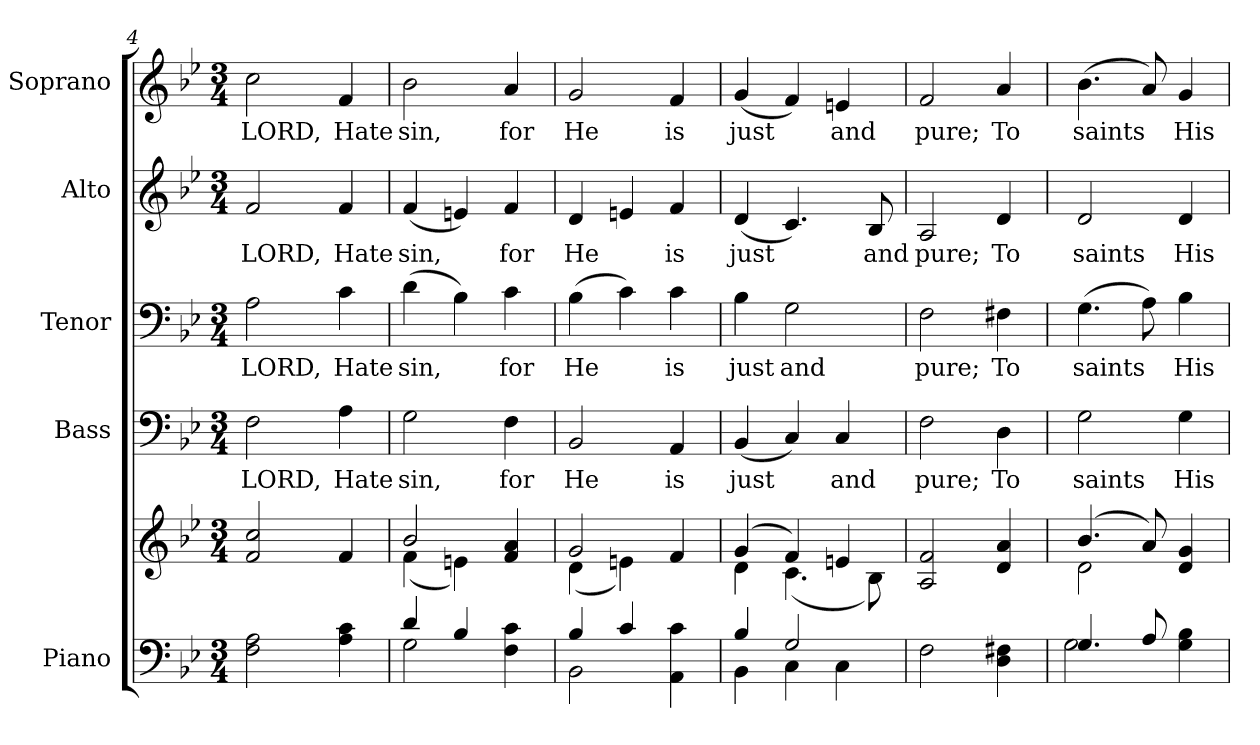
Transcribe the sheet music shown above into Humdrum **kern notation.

**kern	**kern	**kern	**text	**kern	**text	**kern	**text	**kern	**text
*part5	*part5	*part4	*part4	*part3	*part3	*part2	*part2	*part1	*part1
*staff6	*staff5	*staff4	*staff4	*staff3	*staff3	*staff2	*staff2	*staff1	*staff1
*I"Piano	*	*I"Bass	*	*I"Tenor	*	*I"Alto	*	*I"Soprano	*
*I'Pno.	*	*I'B.	*	*I'T.	*	*I'A.	*	*I'S.	*
*clefF4	*clefG2	*clefF4	*	*clefF4	*	*clefG2	*	*clefG2	*
*k[b-e-]	*k[b-e-]	*k[b-e-]	*	*k[b-e-]	*	*k[b-e-]	*	*k[b-e-]	*
*B-:	*B-:	*B-:	*	*B-:	*	*B-:	*	*B-:	*
*M3/4	*M3/4	*M3/4	*	*M3/4	*	*M3/4	*	*M3/4	*
=4	=4	=4	=4	=4	=4	=4	=4	=4	=4
!	!	!	!LO:LY:b:color=#000000	!	!	!	!	!	!
!	!	!	!	!	!LO:LY:b:color=#000000	!	!	!	!
!	!	!	!	!	!	!	!LO:LY:b:color=#000000	!	!
!	!	!	!	!	!	!	!	!	!LO:LY:b:color=#000000
2Fi\ 2Ai	2fi/ 2cci	2Fi\	LORD,	2Ai\	LORD,	2fi/	LORD,	2cci\	LORD,
!	!	!	!LO:LY:b:color=#000000	!	!	!	!	!	!
!	!	!	!	!	!LO:LY:b:color=#000000	!	!	!	!
!	!	!	!	!	!	!	!LO:LY:b:color=#000000	!	!
!	!	!	!	!	!	!	!	!	!LO:LY:b:color=#000000
4Ai\ 4ci	4fi/	4Ai\	Hate	4ci\	Hate	4fi/	Hate	4fi/	Hate
!!LO:PB:g=z
=5	=5	=5	=5	=5	=5	=5	=5	=5	=5
*^	*^	*	*	*	*	*	*	*	*
!	!	!	!	!	!LO:LY:b:color=#000000	!	!	!	!	!	!
!	!	!	!	!	!	!	!LO:LY:b:color=#000000	!	!	!	!
!	!	!	!	!	!	!	!	!	!LO:LY:b:color=#000000	!	!
!	!	!	!	!	!	!	!	!	!	!	!LO:LY:b:color=#000000
4di/	2Gi\	2b-i/	(4fi\	2Gi\	sin,	(4di\	sin,	(4fi/	sin,	2b-i\	sin,
4B-i/	.	.	4eni\)	.	.	4B-i\)	.	4eni/)	.	.	.
!	!	!	!	!	!LO:LY:b:color=#000000	!	!	!	!	!	!
!	!	!	!	!	!	!	!LO:LY:b:color=#000000	!	!	!	!
!	!	!	!	!	!	!	!	!	!LO:LY:b:color=#000000	!	!
!	!	!	!	!	!	!	!	!	!	!	!LO:LY:b:color=#000000
4Fi\ 4ci	4ryy	4fi/ 4ai	4ryy	4Fi\	for	4ci\	for	4fi/	for	4ai/	for
=6	=6	=6	=6	=6	=6	=6	=6	=6	=6	=6	=6
!	!	!	!	!	!LO:LY:b:color=#000000	!	!	!	!	!	!
!	!	!	!	!	!	!	!LO:LY:b:color=#000000	!	!	!	!
!	!	!	!	!	!	!	!	!	!LO:LY:b:color=#000000	!	!
!	!	!	!	!	!	!	!	!	!	!	!LO:LY:b:color=#000000
4B-i/	2BB-i\	2gi/	(4di\	2BB-i/	He	(4B-i\	He	4di/	He	2gi/	He
4ci/	.	.	4eni\)	.	.	4ci\)	.	4eni/	.	.	.
!	!	!	!	!	!LO:LY:b:color=#000000	!	!	!	!	!	!
!	!	!	!	!	!	!	!LO:LY:b:color=#000000	!	!	!	!
!	!	!	!	!	!	!	!	!	!LO:LY:b:color=#000000	!	!
!	!	!	!	!	!	!	!	!	!	!	!LO:LY:b:color=#000000
4AAi\ 4ci	4ryy	4fi/	4ryy	4AAi/	is	4ci\	is	4fi/	is	4fi/	is
=7	=7	=7	=7	=7	=7	=7	=7	=7	=7	=7	=7
!	!	!	!	!	!LO:LY:b:color=#000000	!	!	!	!	!	!
!	!	!	!	!	!	!	!LO:LY:b:color=#000000	!	!	!	!
!	!	!	!	!	!	!	!	!	!LO:LY:b:color=#000000	!	!
!	!	!	!	!	!	!	!	!	!	!	!LO:LY:b:color=#000000
4B-i/	4BB-i\	(4gi/	4di\	(4BB-i/	just	4B-i\	just	(4di/	just	(4gi/	just
!	!	!	!	!	!	!	!LO:LY:b:color=#000000	!	!	!	!
2Gi/	4Ci\	4fi/)	(4.ci\	4Ci/)	.	2Gi\	and	4.ci/)	.	4fi/)	.
!	!	!	!	!	!LO:LY:b:color=#000000	!	!	!	!	!	!
!	!	!	!	!	!	!	!	!	!	!	!LO:LY:b:color=#000000
.	4Ci\	4eni/	.	4Ci/	and	.	.	.	.	4eni/	and
!	!	!	!	!	!	!	!	!	!LO:LY:b:color=#000000	!	!
.	.	.	8B-i\)	.	.	.	.	8B-i/	and	.	.
*v	*v	*	*	*	*	*	*	*	*	*	*
*	*v	*v	*	*	*	*	*	*	*	*
=8	=8	=8	=8	=8	=8	=8	=8	=8	=8
*	*^	*	*	*	*	*	*	*	*
!	!	!	!	!LO:LY:b:color=#000000	!	!	!	!	!	!
*	*v	*v	*	*	*	*	*	*	*	*
*	*^	*	*	*	*	*	*	*	*
!	!	!	!	!	!	!LO:LY:b:color=#000000	!	!	!	!
*	*v	*v	*	*	*	*	*	*	*	*
*	*^	*	*	*	*	*	*	*	*
!	!	!	!	!	!	!	!	!LO:LY:b:color=#000000	!	!
*	*v	*v	*	*	*	*	*	*	*	*
*	*^	*	*	*	*	*	*	*	*
!	!	!	!	!	!	!	!	!	!	!LO:LY:b:color=#000000
*	*v	*v	*	*	*	*	*	*	*	*
2Fi\	2Ai/ 2fi	2Fi\	pure;	2Fi\	pure;	2Ai/	pure;	2fi/	pure;
!	!	!	!LO:LY:b:color=#000000	!	!	!	!	!	!
!	!	!	!	!	!LO:LY:b:color=#000000	!	!	!	!
!	!	!	!	!	!	!	!LO:LY:b:color=#000000	!	!
!	!	!	!	!	!	!	!	!	!LO:LY:b:color=#000000
4Di\ 4F#Xi	4di/ 4ai	4Di\	To	4F#Xi\	To	4di/	To	4ai/	To
!!LO:PB:g=z
=9	=9	=9	=9	=9	=9	=9	=9	=9	=9
*^	*^	*	*	*	*	*	*	*	*
!	!	!	!	!	!LO:LY:b:color=#000000	!	!	!	!	!	!
!	!	!	!	!	!	!	!LO:LY:b:color=#000000	!	!	!	!
!	!	!	!	!	!	!	!	!	!LO:LY:b:color=#000000	!	!
!	!	!	!	!	!	!	!	!	!	!	!LO:LY:b:color=#000000
4.Gi/	2Gi\	(4.b-i/	2di\	2Gi\	saints	(4.Gi\	saints	2di/	saints	(4.b-i\	saints
8Ai/	.	8ai/)	.	.	.	8Ai\)	.	.	.	8ai/)	.
!	!	!	!	!	!LO:LY:b:color=#000000	!	!	!	!	!	!
!	!	!	!	!	!	!	!LO:LY:b:color=#000000	!	!	!	!
!	!	!	!	!	!	!	!	!	!LO:LY:b:color=#000000	!	!
!	!	!	!	!	!	!	!	!	!	!	!LO:LY:b:color=#000000
4Gi\ 4B-i	4ryy	4di/ 4gi	4ryy	4Gi\	His	4B-i\	His	4di/	His	4gi/	His
*v	*v	*	*	*	*	*	*	*	*	*	*
*	*v	*v	*	*	*	*	*	*	*	*
=	=	=	=	=	=	=	=	=	=
*-	*-	*-	*-	*-	*-	*-	*-	*-	*-
